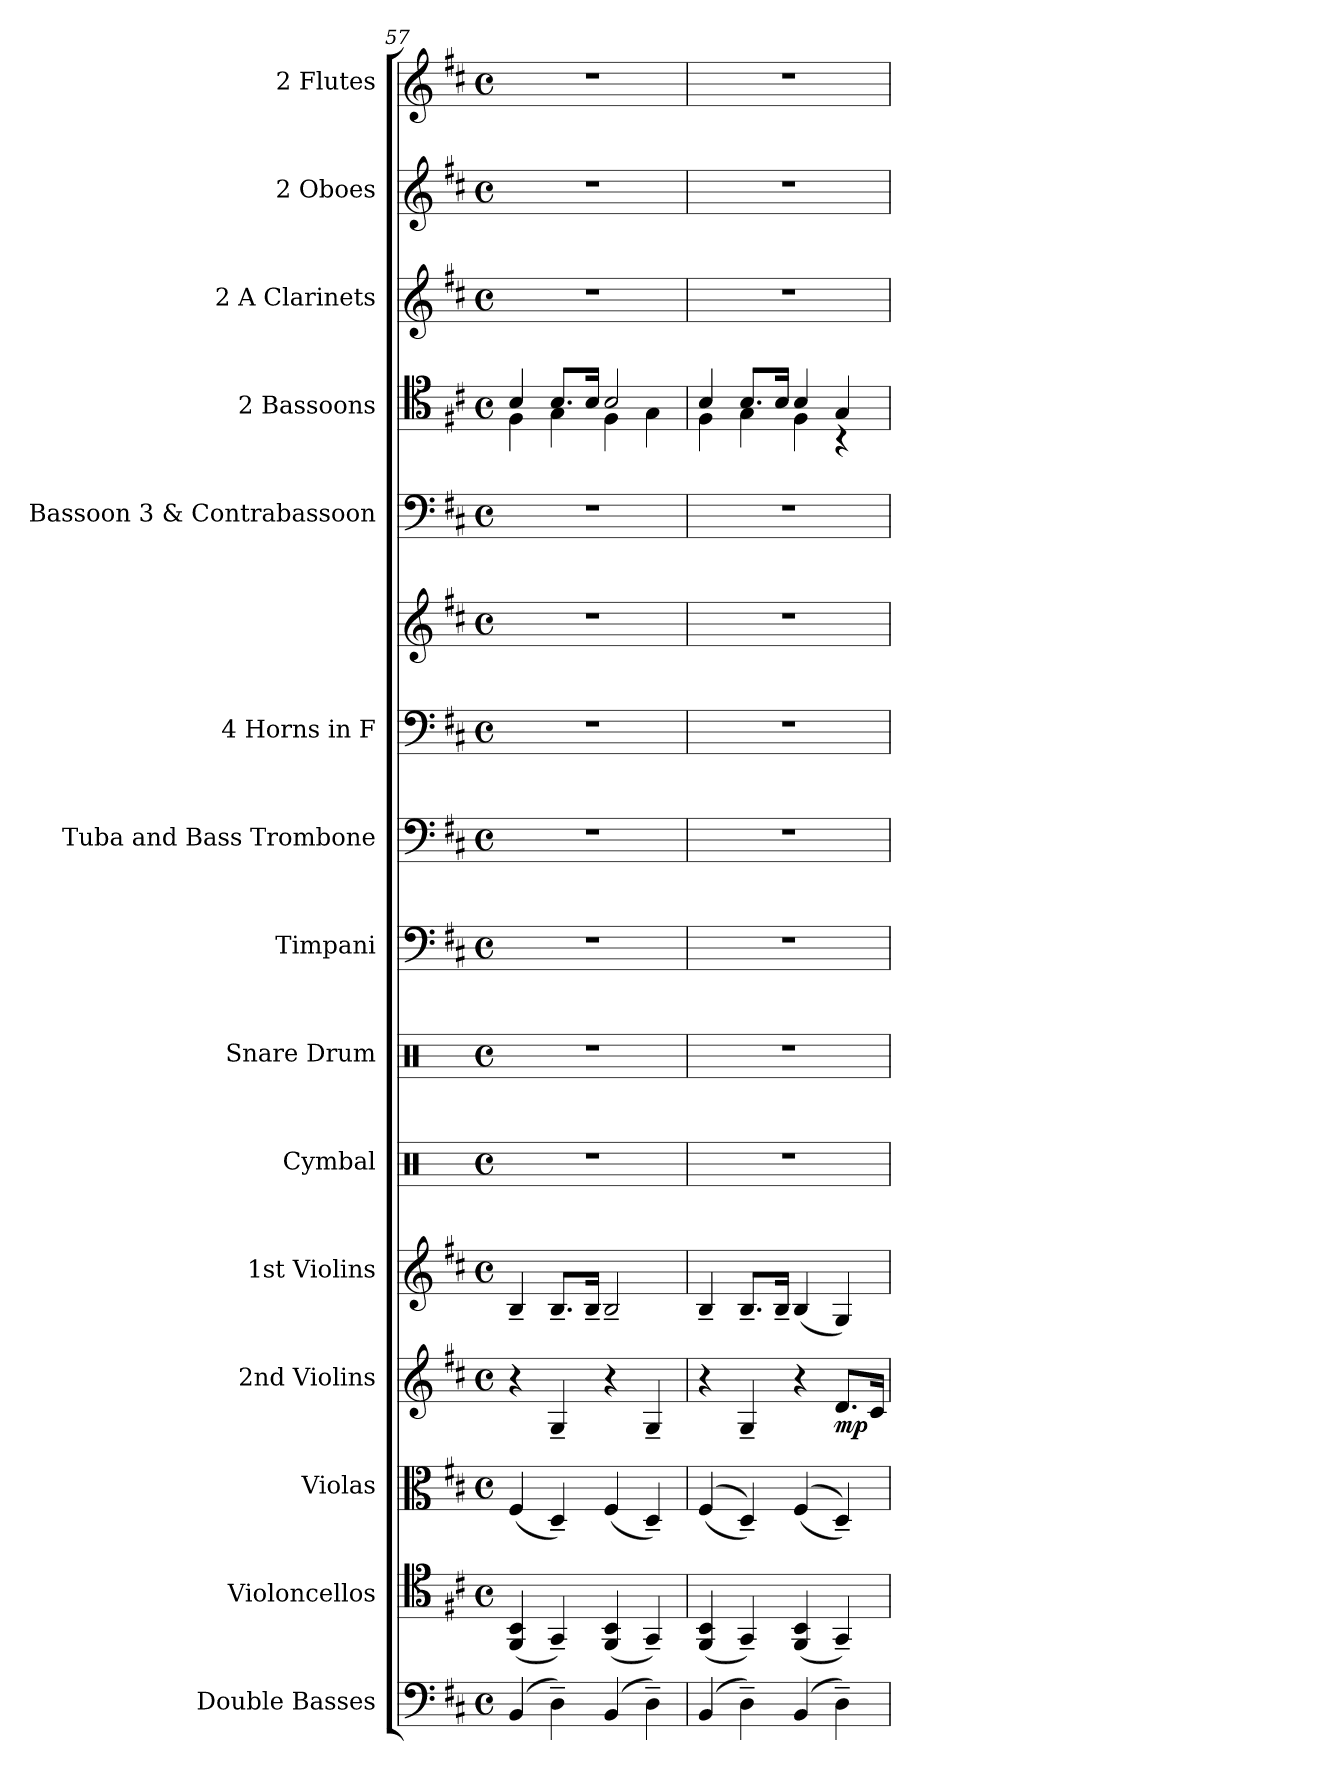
**kern	**kern	**kern	**kern	**dynam	**kern	**kern	**kern	**kern	**kern	**kern	**kern	**kern	**kern	**kern	**kern	**kern
*part15	*part14	*part13	*part12	*part12	*part11	*part10	*part9	*part8	*part7	*part6	*part6	*part5	*part4	*part3	*part2	*part1
*staff16	*staff15	*staff14	*staff13	*staff13	*staff12	*staff11	*staff10	*staff9	*staff8	*staff7	*staff6	*staff5	*staff4	*staff3	*staff2	*staff1
*I"Double Basses	*I"Violoncellos	*I"Violas	*I"2nd Violins	*	*I"1st Violins	*I"Cymbal	*I"Snare Drum	*I"Timpani	*I"Tuba and  Bass Trombone	*I"4 Horns in F	*	*I"Bassoon 3 &amp; Contrabassoon	*I"2 Bassoons	*I"2 A Clarinets	*I"2 Oboes	*I"2 Flutes
*	*	*	*	*	*	*I'Cym	*I'Sn Dr	*I'Timp	*I'Tba	*I'Hn	*	*I'Bsn	*I'Bsn	*I'Cl	*I'Ob	*I'Fl
*clefF4	*clefC4	*clefC3	*clefG2	*	*clefG2	*clefX	*clefX	*clefF4	*clefF4	*clefF4	*clefG2	*clefF4	*clefC4	*clefG2	*clefG2	*clefG2
*ITrd7c12	*	*	*	*	*	*	*	*	*	*ITrd4c7	*ITrd4c7	*	*	*ITrd2c3	*	*
*k[f#c#]	*k[f#c#]	*k[f#c#]	*k[f#c#]	*	*k[f#c#]	*k[]	*k[]	*k[f#c#]	*k[f#c#]	*k[f#]	*k[f#]	*k[f#c#]	*k[f#c#]	*k[f#c#g#d#a#]	*k[f#c#]	*k[f#c#]
*M4/4	*M4/4	*M4/4	*M4/4	*	*M4/4	*M4/4	*M4/4	*M4/4	*M4/4	*M4/4	*M4/4	*M4/4	*M4/4	*M4/4	*M4/4	*M4/4
*met(c)	*met(c)	*met(c)	*met(c)	*	*met(c)	*met(c)	*met(c)	*met(c)	*met(c)	*met(c)	*met(c)	*met(c)	*met(c)	*met(c)	*met(c)	*met(c)
=57	=57	=57	=57	=57	=57	=57	=57	=57	=57	=57	=57	=57	=57	=57	=57	=57
*	*	*	*	*	*	*	*	*	*	*	*	*	*^	*	*	*
(>4BBB/	(<4FF#/ 4BB/	(<4F#/	4r	.	4B~/	1r	1r	1r	1r	1r	1r	1r	4B/	4F#\	1r	1r	1r
4DD~\)	4GG~/)	4D~/)	4G~/	.	8.B~/L	.	.	.	.	.	.	.	8.B/L	4G\	.	.	.
.	.	.	.	.	16B~/Jk	.	.	.	.	.	.	.	16B/Jk	.	.	.	.
(>4BBB/	(<4FF#/ 4BB/	(<4F#/	4r	.	2B~/	.	.	.	.	.	.	.	2B/	4F#\	.	.	.
4DD~\)	4GG~/)	4D~/)	4G~/	.	.	.	.	.	.	.	.	.	.	4G\	.	.	.
=58	=58	=58	=58	=58	=58	=58	=58	=58	=58	=58	=58	=58	=58	=58	=58	=58	=58
(>4BBB/	(<4FF#/ 4BB/	(<(<4F#/	4r	.	4B~/	1r	1r	1r	1r	1r	1r	1r	4B/	4F#\	1r	1r	1r
4DD~\)	4GG~/)	4D~/))	4G~/	.	8.B~/L	.	.	.	.	.	.	.	8.B/L	4G\	.	.	.
.	.	.	.	.	16B~/Jk	.	.	.	.	.	.	.	16B/Jk	.	.	.	.
(>4BBB/	(<4FF#/ 4BB/	(<(<4F#/	4r	.	(<4B/	.	.	.	.	.	.	.	4B/	4F#\	.	.	.
!	!	!	!	!LO:DY:b	!	!	!	!	!	!	!	!	!	!	!	!	!
4DD~\)	4GG~/)	4D~/))	8.d/L	mp	4G/)	.	.	.	.	.	.	.	4G/	4r	.	.	.
.	.	.	16c#/Jk	.	.	.	.	.	.	.	.	.	.	.	.	.	.
*	*	*	*	*	*	*	*	*	*	*	*	*	*v	*v	*	*	*
=	=	=	=	=	=	=	=	=	=	=	=	=	=	=	=	=
*-	*-	*-	*-	*-	*-	*-	*-	*-	*-	*-	*-	*-	*-	*-	*-	*-
